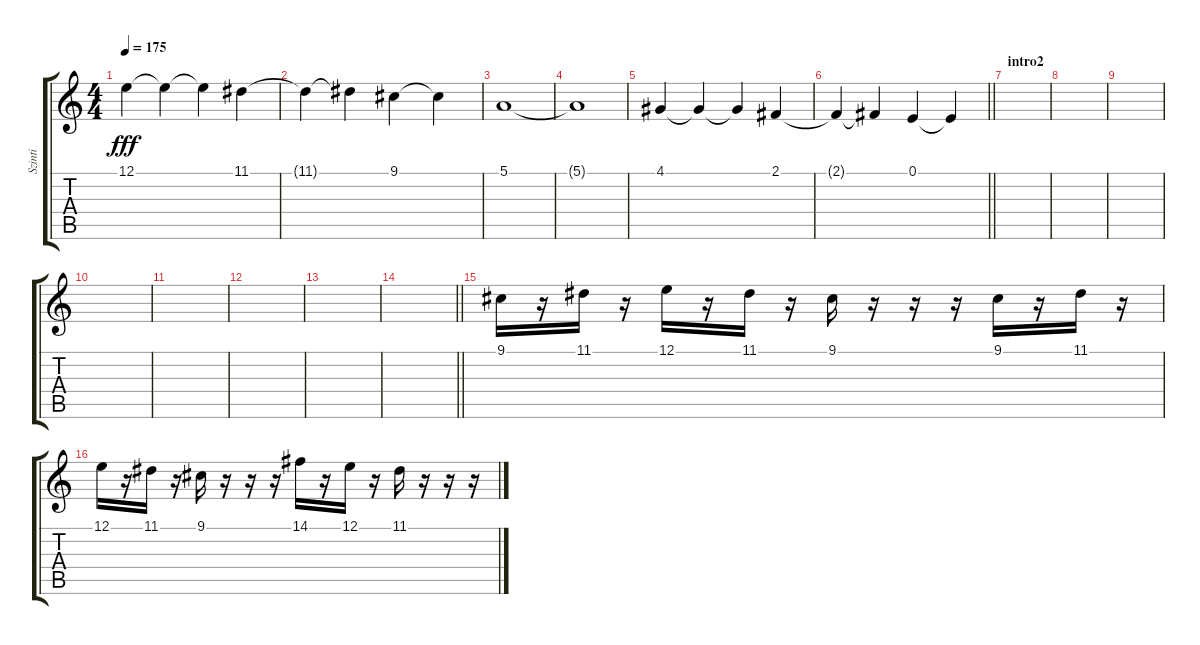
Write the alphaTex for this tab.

\track ("Szinti" "Szinti") {instrument stringensemble1}
\staff {score tabs}
\tuning (E4 B3 G3 D3 A2 E2) {hide}
\ts (4 4)
\tempo 175
\clef g2
\ks c
12.1.4{dy fff} 12.1{t}.4 12.1{t}.4 11.1.4 |
11.1{t}.4 11.1{t}.4 9.1.4 9.1{t}.4 |
5.1.1 |
5.1{t}.1 |
4.1.4 4.1{t}.4 4.1{t}.4 2.1.4 |
\barLineRight lightlight
2.1{t}.4 2.1{t}.4 0.1.4 0.1{t}.4 |
\section ("" "intro2")
|
|
|
|
|
|
|
\barLineRight lightlight
|
\section ("" "")
9.1.16 r.16 11.1.16 r.16 12.1.16 r.16 11.1.16 r.16 9.1.16 r.16 r.16 r.16 9.1.16 r.16 11.1.16 r.16 |
12.1.16 r.16 11.1.16 r.16 9.1.16 r.16 r.16 r.16 14.1.16 r.16 12.1.16 r.16 11.1.16 r.16 r.16 r.16
